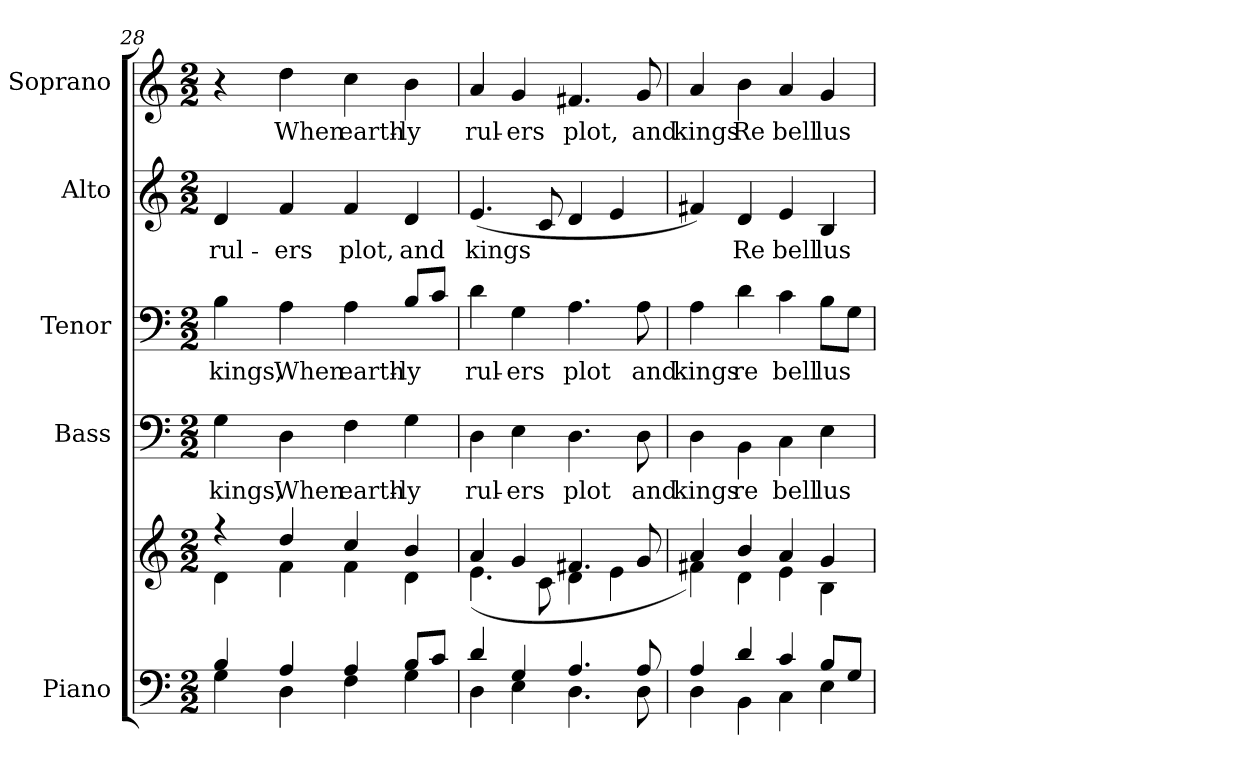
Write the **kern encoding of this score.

**kern	**kern	**kern	**text	**kern	**text	**kern	**text	**kern	**text
*part5	*part5	*part4	*part4	*part3	*part3	*part2	*part2	*part1	*part1
*staff6	*staff5	*staff4	*staff4	*staff3	*staff3	*staff2	*staff2	*staff1	*staff1
*I"Piano	*	*I"Bass	*	*I"Tenor	*	*I"Alto	*	*I"Soprano	*
*I'Pno.	*	*I'B.	*	*I'T.	*	*I'A.	*	*I'S.	*
!!LO:PB:g=z
*clefF4	*clefG2	*clefF4	*	*clefF4	*	*clefG2	*	*clefG2	*
*k[]	*k[]	*k[]	*	*k[]	*	*k[]	*	*k[]	*
*C:	*C:	*C:	*	*C:	*	*C:	*	*C:	*
*M2/2	*M2/2	*M2/2	*	*M2/2	*	*M2/2	*	*M2/2	*
=28	=28	=28	=28	=28	=28	=28	=28	=28	=28
*^	*^	*	*	*	*	*	*	*	*
!	!	!	!	!	!LO:LY:b:color=#000000	!	!	!	!	!	!
!	!	!	!	!	!	!	!LO:LY:b:color=#000000	!	!	!	!
!	!	!	!	!	!	!	!	!	!LO:LY:b:color=#000000	!	!
4Bi/	4Gi\	4r	4di\	4Gi\	kings,	4Bi\	kings,	4di/	rul-	4r	.
!	!	!	!	!	!LO:LY:b:color=#000000	!	!	!	!	!	!
!	!	!	!	!	!	!	!LO:LY:b:color=#000000	!	!	!	!
!	!	!	!	!	!	!	!	!	!LO:LY:b:color=#000000	!	!
!	!	!	!	!	!	!	!	!	!	!	!LO:LY:b:color=#000000
4Ai/	4Di\	4ddi/	4fi\	4Di\	When	4Ai\	When	4fi/	-ers	4ddi\	When
!	!	!	!	!	!LO:LY:b:color=#000000	!	!	!	!	!	!
!	!	!	!	!	!	!	!LO:LY:b:color=#000000	!	!	!	!
!	!	!	!	!	!	!	!	!	!LO:LY:b:color=#000000	!	!
!	!	!	!	!	!	!	!	!	!	!	!LO:LY:b:color=#000000
4Ai/	4Fi\	4cci/	4fi\	4Fi\	earth-	4Ai\	earth-	4fi/	plot,	4cci\	earth-
!	!	!	!	!	!LO:LY:b:color=#000000	!	!	!	!	!	!
!	!	!	!	!	!	!	!LO:LY:b:color=#000000	!	!	!	!
!	!	!	!	!	!	!	!	!	!LO:LY:b:color=#000000	!	!
!	!	!	!	!	!	!	!	!	!	!	!LO:LY:b:color=#000000
8Bi/L	4Gi\	4bi/	4di\	4Gi\	-ly	8Bi/L	-ly	4di/	and	4bi\	-ly
8ci/J	.	.	.	.	.	8ci/J	.	.	.	.	.
=29	=29	=29	=29	=29	=29	=29	=29	=29	=29	=29	=29
!	!	!	!	!	!LO:LY:b:color=#000000	!	!	!	!	!	!
!	!	!	!	!	!	!	!LO:LY:b:color=#000000	!	!	!	!
!	!	!	!	!	!	!	!	!	!LO:LY:b:color=#000000	!	!
!	!	!	!	!	!	!	!	!	!	!	!LO:LY:b:color=#000000
4di/	4Di\	4ai/	(4.ei\	4Di\	rul-	4di\	rul-	(4.ei/	kings	4ai/	rul-
!	!	!	!	!	!LO:LY:b:color=#000000	!	!	!	!	!	!
!	!	!	!	!	!	!	!LO:LY:b:color=#000000	!	!	!	!
!	!	!	!	!	!	!	!	!	!	!	!LO:LY:b:color=#000000
4Gi/	4Ei\	4gi/	.	4Ei\	-ers	4Gi\	-ers	.	.	4gi/	-ers
.	.	.	8ci\	.	.	.	.	8ci/	.	.	.
!	!	!	!	!	!LO:LY:b:color=#000000	!	!	!	!	!	!
!	!	!	!	!	!	!	!LO:LY:b:color=#000000	!	!	!	!
!	!	!	!	!	!	!	!	!	!	!	!LO:LY:b:color=#000000
4.Ai/	4.Di\	4.f#Xi/	4di\	4.Di\	plot	4.Ai\	plot	4di/	.	4.f#Xi/	plot,
.	.	.	4ei\	.	.	.	.	4ei/	.	.	.
!	!	!	!	!	!LO:LY:b:color=#000000	!	!	!	!	!	!
!	!	!	!	!	!	!	!LO:LY:b:color=#000000	!	!	!	!
!	!	!	!	!	!	!	!	!	!	!	!LO:LY:b:color=#000000
8Ai/	8Di\	8gi/	.	8Di\	and	8Ai\	and	.	.	8gi/	and
!!LO:PB:g=z
=30	=30	=30	=30	=30	=30	=30	=30	=30	=30	=30	=30
!	!	!	!	!	!LO:LY:b:color=#000000	!	!	!	!	!	!
!	!	!	!	!	!	!	!LO:LY:b:color=#000000	!	!	!	!
!	!	!	!	!	!	!	!	!	!	!	!LO:LY:b:color=#000000
4Ai/	4Di\	4ai/	4f#Xi\)	4Di\	kings	4Ai\	kings	4f#Xi/)	.	4ai/	kings
!	!	!	!	!	!LO:LY:b:color=#000000	!	!	!	!	!	!
!	!	!	!	!	!	!	!LO:LY:b:color=#000000	!	!	!	!
!	!	!	!	!	!	!	!	!	!LO:LY:b:color=#000000	!	!
!	!	!	!	!	!	!	!	!	!	!	!LO:LY:b:color=#000000
4di/	4BBi\	4bi/	4di\	4BBi\	re	4di\	re	4di/	Re	4bi\	Re
!	!	!	!	!	!LO:LY:b:color=#000000	!	!	!	!	!	!
!	!	!	!	!	!	!	!LO:LY:b:color=#000000	!	!	!	!
!	!	!	!	!	!	!	!	!	!LO:LY:b:color=#000000	!	!
!	!	!	!	!	!	!	!	!	!	!	!LO:LY:b:color=#000000
4ci/	4Ci\	4ai/	4ei\	4Ci\	bell	4ci\	bell	4ei/	bell	4ai/	bell
!	!	!	!	!	!LO:LY:b:color=#000000	!	!	!	!	!	!
!	!	!	!	!	!	!	!LO:LY:b:color=#000000	!	!	!	!
!	!	!	!	!	!	!	!	!	!LO:LY:b:color=#000000	!	!
!	!	!	!	!	!	!	!	!	!	!	!LO:LY:b:color=#000000
8Bi/L	4Ei\	4gi/	4Bi\	4Ei\	lus	8Bi\L	lus	4Bi/	lus	4gi/	lus
8Gi/J	.	.	.	.	.	8Gi\J	.	.	.	.	.
*v	*v	*	*	*	*	*	*	*	*	*	*
*	*v	*v	*	*	*	*	*	*	*	*
=	=	=	=	=	=	=	=	=	=
*-	*-	*-	*-	*-	*-	*-	*-	*-	*-
